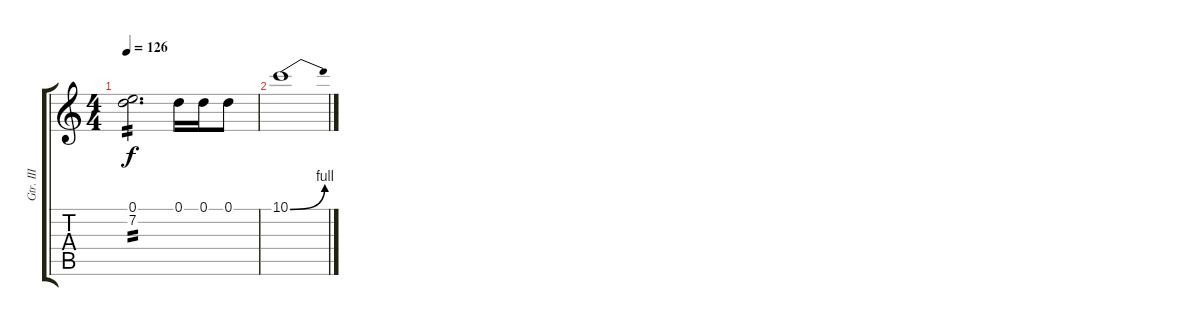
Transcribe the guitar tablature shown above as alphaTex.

\track ("Gtr. III" "Gtr. III") {instrument overdrivenguitar}
\staff {score tabs}
\tuning (D4 A3 F3 C3 G2 D2) {hide}
\ts (4 4)
\tempo 126
\clef g2
\ks c
(0.1 7.2).2{d tp 2 dy f} 0.1.16 0.1.16 0.1.8 |
10.1{be (bend 0 0 60 4)}.1
